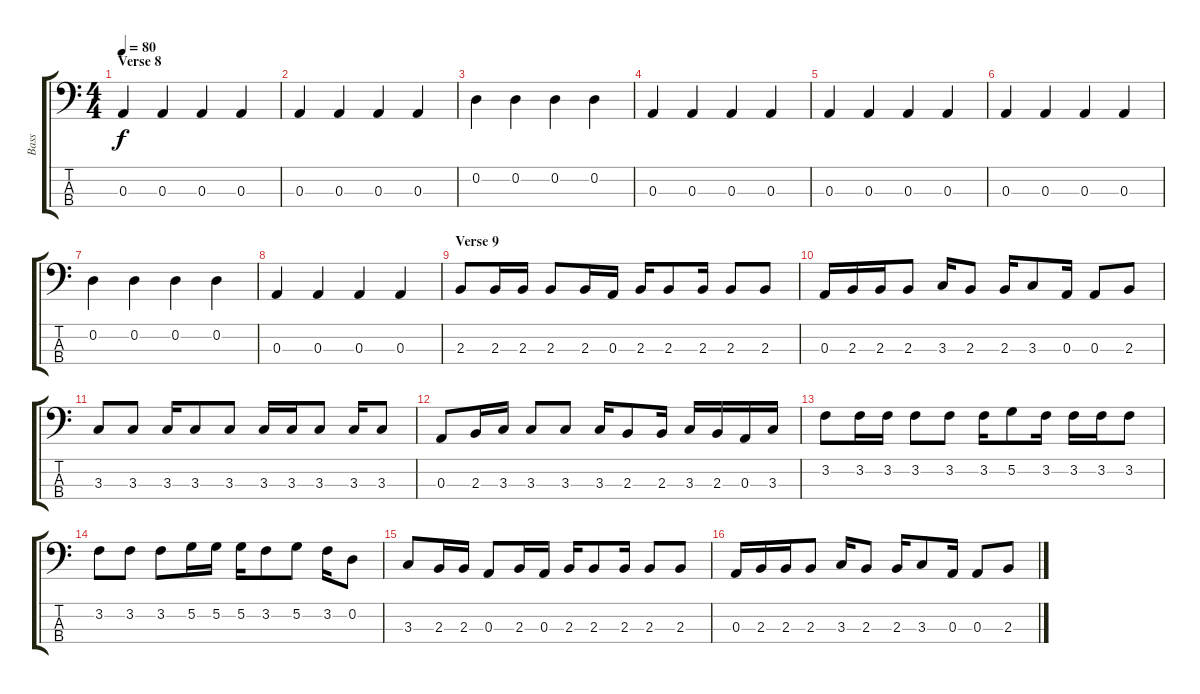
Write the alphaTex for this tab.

\track ("Bass" "Bass") {instrument fretlessbass}
\staff {score tabs}
\tuning (G2 D2 A1 E1) {hide}
\ts (4 4)
\section ("" "Verse 8")
\tempo 80
\clef f4
\ks c
0.3.4{dy f} 0.3.4 0.3.4 0.3.4 |
0.3.4 0.3.4 0.3.4 0.3.4 |
0.2.4 0.2.4 0.2.4 0.2.4 |
0.3.4 0.3.4 0.3.4 0.3.4 |
0.3.4 0.3.4 0.3.4 0.3.4 |
0.3.4 0.3.4 0.3.4 0.3.4 |
0.2.4 0.2.4 0.2.4 0.2.4 |
0.3.4 0.3.4 0.3.4 0.3.4 |
\section ("" "Verse 9")
2.3.8 2.3.16 2.3.16 2.3.8 2.3.16 0.3.16 2.3.16 2.3.8 2.3.16 2.3.8 2.3.8 |
0.3.16 2.3.16 2.3.16 2.3.8 3.3.16 2.3.8 2.3.16 3.3.8 0.3.16 0.3.8 2.3.8 |
3.3.8 3.3.8 3.3.16 3.3.8 3.3.8 3.3.16 3.3.16 3.3.8 3.3.16 3.3.8 |
0.3.8 2.3.16 3.3.16 3.3.8 3.3.8 3.3.16 2.3.8 2.3.16 3.3.16 2.3.16 0.3.16 3.3.16 |
3.2.8 3.2.16 3.2.16 3.2.8 3.2.8 3.2.16 5.2.8 3.2.16 3.2.16 3.2.16 3.2.8 |
3.2.8 3.2.8 3.2.8 5.2.16 5.2.16 5.2.16 3.2.8 5.2.8 3.2.16 0.2.8 |
3.3.8 2.3.16 2.3.16 0.3.8 2.3.16 0.3.16 2.3.16 2.3.8 2.3.16 2.3.8 2.3.8 |
0.3.16 2.3.16 2.3.16 2.3.8 3.3.16 2.3.8 2.3.16 3.3.8 0.3.16 0.3.8 2.3.8
